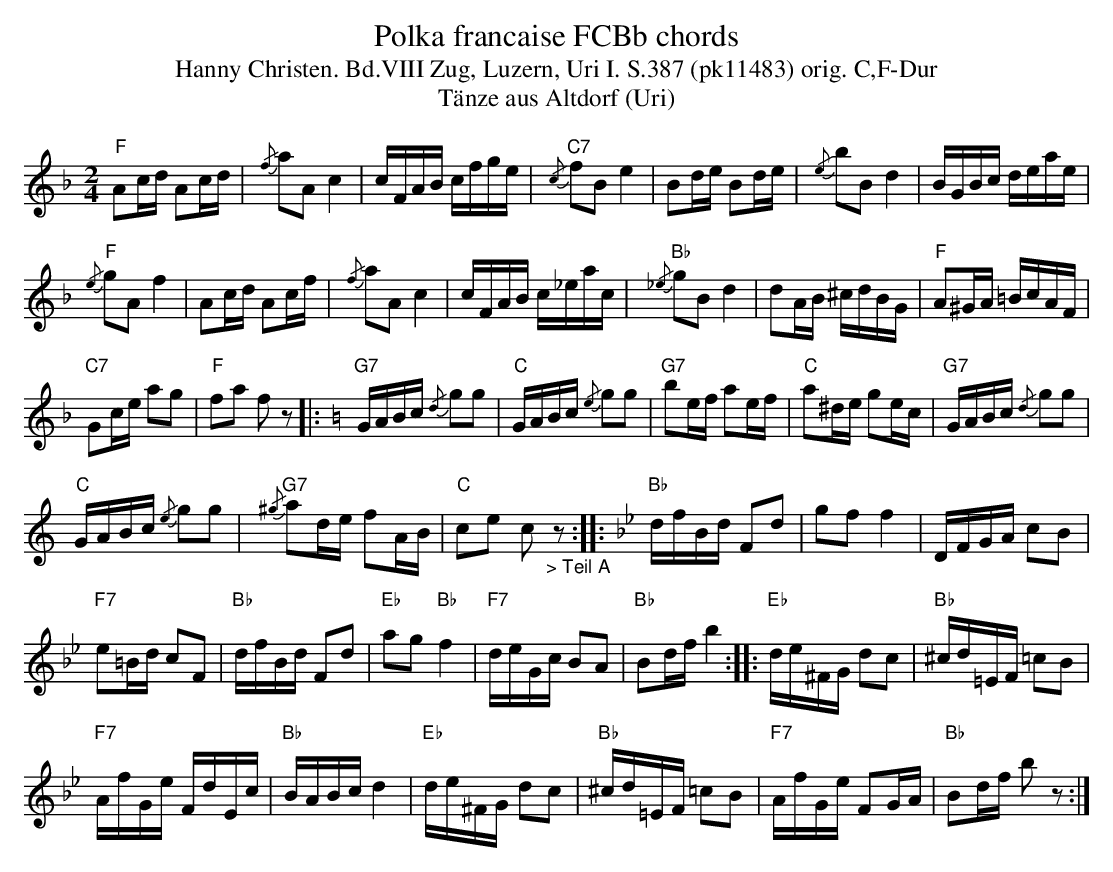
X:1
T: Polka francaise FCBb chords
T:Hanny Christen. Bd.VIII Zug, Luzern, Uri I. S.387 (pk11483) orig. C,F-Dur
T: T\"anze aus Altdorf (Uri)
M:2/4
L:1/16
K:F %%MIDI gchordon
"F"A2cd A2cd | {/f}a2A2c4 | cFAB cfge | "C7"{/c}f2B2e4 | B2de B2de | {/e}b2B2d4 | BGBc deae |
"F"{/e}g2A2f4 | A2cd A2cf | {/f}a2A2c4 | cFAB c_eac | "Bb"{/_e}g2B2d4 | d2AB ^cdBG | "F"A2^GA =BcAF |
"C7"G2ce a2g2 | "F"f2a2 f2z2 |: [K:C] "G7"GABc {/d}g2g2 | "C"GABc {/e}g2g2 | "G7"b2ef a2ef | "C"a2^de g2ec | "G7"GABc {/d}g2g2 |
"C"GABc {/e}g2g2 | "G7"{/^g}a2de f2AB | "C"c2e2 c2"_> Teil A"z2 :: [K:Bb] "Bb"dfBd F2d2 | g2f2 f4 | DFGA c2B2 |
"F7"e2=Bd c2F2 | "Bb"dfBd F2d2 | "Eb"a2g2"Bb"f4 | "F7"deGc B2A2 | "Bb"B2df b4 :: "Eb"de^FG d2c2 | "Bb"^cd=EF =c2B2 |
"F7"AfGe FdEc | "Bb"BABc d4 | "Eb"de^FG d2c2 | "Bb"^cd=EF =c2B2 | "F7"AfGe F2GA | "Bb"B2df b2z2 :|
